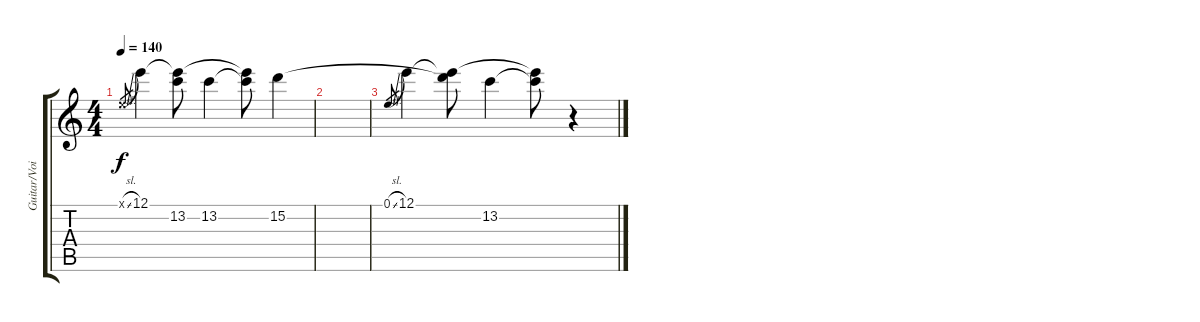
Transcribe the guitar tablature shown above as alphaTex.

\track ("Guitar/Voice" "Guitar/Voi") {instrument overdrivenguitar}
\staff {score tabs}
\tuning (E4 B3 G3 D3 A2 E2) {hide}
\ts (4 4)
\tempo 140
\clef g2
\ks c
0.1{sl x}.8{gr dy f} 12.1.4 (12.1{t} 13.2{t}).8 13.2.4 (12.1{t} 13.2{t}).8 15.2.4 |
|
0.1{sl}.8{gr} 12.1.4 (12.1{t} 15.2{t}).8 13.2.4 (12.1{t} 13.2{t}).8 r.4
